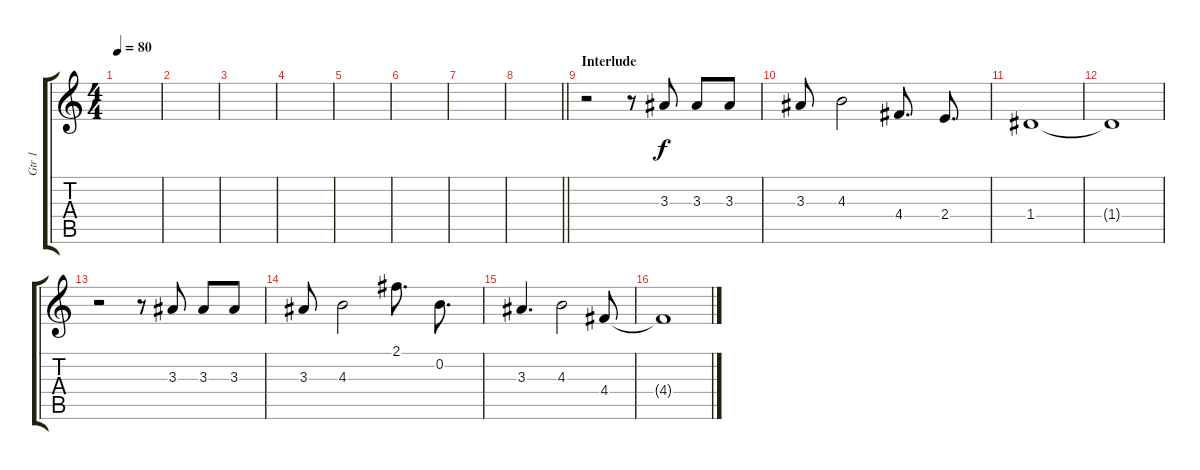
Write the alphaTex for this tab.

\track ("Gtr 1" "Gtr 1") {instrument overdrivenguitar}
\staff {score tabs}
\tuning (E4 B3 G3 D3 A2 E2) {hide}
\ts (4 4)
\tempo 80
\clef g2
\ks c
|
|
|
|
|
|
|
\barLineRight lightlight
|
\section ("" "Interlude")
r.2 r.8 3.3.8 3.3.8 3.3.8 |
3.3.8 4.3.2 4.4.8{d} 2.4.8{d} |
1.4.1 |
1.4{t}.1 |
r.2 r.8 3.3.8 3.3.8 3.3.8 |
3.3.8 4.3.2 2.1.8{d} 0.2.8{d} |
3.3.4{d} 4.3.2 4.4.8 |
4.4{t}.1
